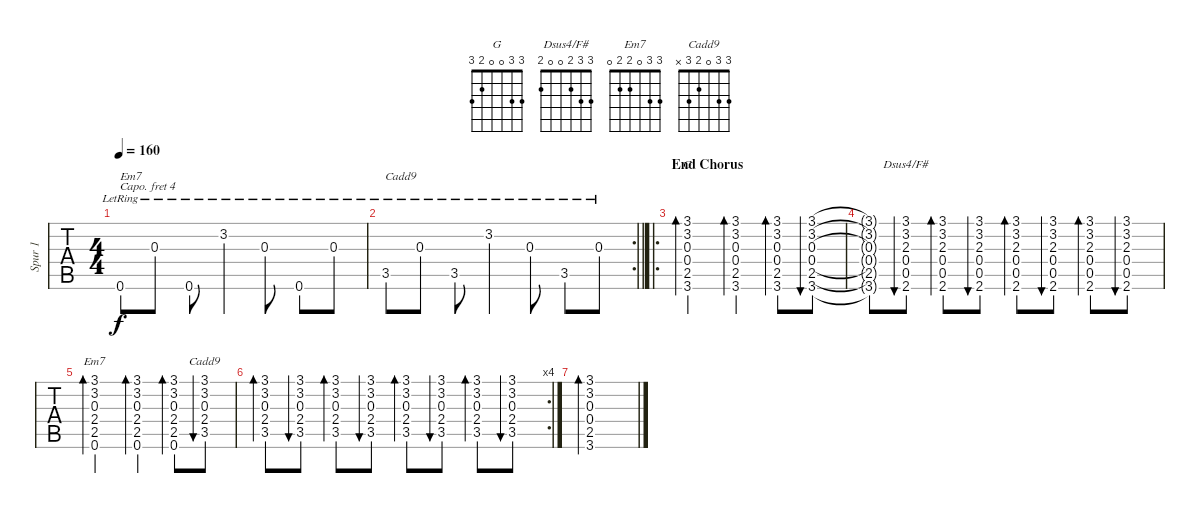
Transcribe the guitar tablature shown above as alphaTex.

\track ("Spur 1" "Spur 1") {instrument acousticguitarsteel}
\staff {tabs}
\capo 4
\tuning (E4 B3 G3 D3 A2 E2) {hide}
\chord ("G" 3 3 0 0 2 3)
\chord ("Dsus4/F#" 3 3 2 0 0 2)
\chord ("Em7" 3 3 0 2 2 0)
\chord ("Cadd9" 3 3 0 2 3 x)
\ts (4 4)
\tempo 160
\clef g2
\ks c
0.6{lr}.8{txt "Em7" dy f} 0.3{lr}.8 0.6{lr}.8 3.2{lr}.4 0.3{lr}.8 0.6{lr}.8 0.3{lr}.8 |
\rc 2
\barLineRight lightlight
3.5{lr}.8{txt "Cadd9"} 0.3{lr}.8 3.5{lr}.8 3.2{lr}.4 0.3{lr}.8 3.5{lr}.8 0.3{lr}.8 |
\ro
\section ("" "End Chorus")
(3.1 3.2 0.3 0.4 2.5 3.6).2{bd 60 ch "G"} (3.1 3.2 0.3 0.4 2.5 3.6).4{bd 60} (3.1 3.2 0.3 0.4 2.5 3.6).8{bd 60} (3.1 3.2 0.3 0.4 2.5 3.6).8{bu 60} |
(3.1{t} 3.2{t} 0.3{t} 0.4{t} 2.5{t} 3.6{t}).8 (3.1 3.2 2.3 0.4 0.5 2.6).8{bu 60 ch "Dsus4/F#"} (3.1 3.2 2.3 0.4 0.5 2.6).8{bd 60} (3.1 3.2 2.3 0.4 0.5 2.6).8{bu 60} (3.1 3.2 2.3 0.4 0.5 2.6).8{bd 60} (3.1 3.2 2.3 0.4 0.5 2.6).8{bu 60} (3.1 3.2 2.3 0.4 0.5 2.6).8{bd 60} (3.1 3.2 2.3 0.4 0.5 2.6).8{bu 60} |
(3.1 3.2 0.3 2.4 2.5 0.6).2{bd 60 ch "Em7"} (3.1 3.2 0.3 2.4 2.5 0.6).4{bd 60} (3.1 3.2 0.3 2.4 2.5 0.6).8{bd 60} (3.1 3.2 0.3 2.4 3.5).8{bu 60 ch "Cadd9"} |
\rc 4
(3.1 3.2 0.3 2.4 3.5).8{bd 60} (3.1 3.2 0.3 2.4 3.5).8{bu 60} (3.1 3.2 0.3 2.4 3.5).8{bd 60} (3.1 3.2 0.3 2.4 3.5).8{bu 60} (3.1 3.2 0.3 2.4 3.5).8{bd 60} (3.1 3.2 0.3 2.4 3.5).8{bu 60} (3.1 3.2 0.3 2.4 3.5).8{bd 60} (3.1 3.2 0.3 2.4 3.5).8{bu 60} |
(3.1 3.2 0.3 0.4 2.5 3.6).1{bd 60}
